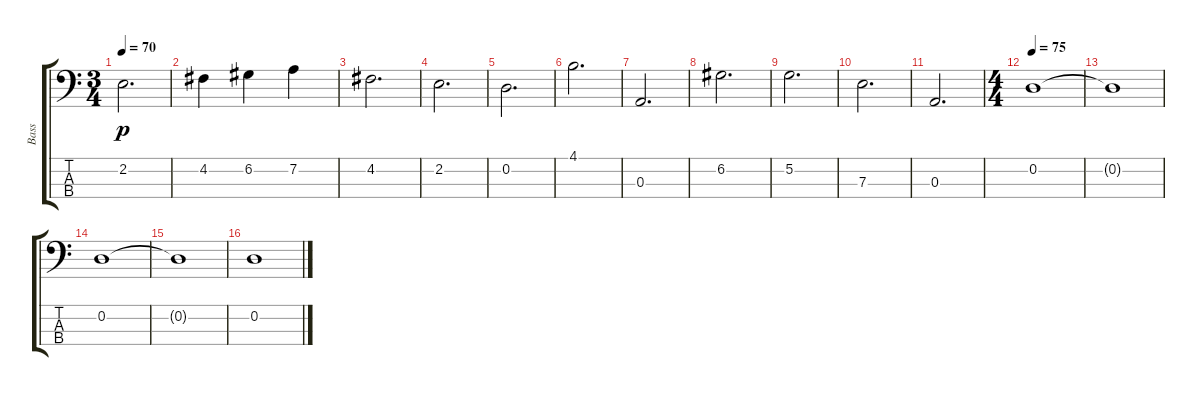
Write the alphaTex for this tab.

\track ("Bass" "Bass") {instrument contrabass}
\staff {score tabs}
\tuning (G2 D2 A1 E1) {hide}
\ts (3 4)
\tempo 70
\clef f4
\ks c
2.2.2{d dy p} |
4.2.4 6.2.4 7.2.4 |
4.2.2{d} |
2.2.2{d} |
0.2.2{d} |
4.1.2{d} |
0.3.2{d} |
6.2.2{d} |
5.2.2{d} |
7.3.2{d} |
0.3.2{d} |
\ts (4 4)
\tempo 75
0.2.1 |
0.2{t}.1 |
0.2.1 |
0.2{t}.1 |
0.2.1
